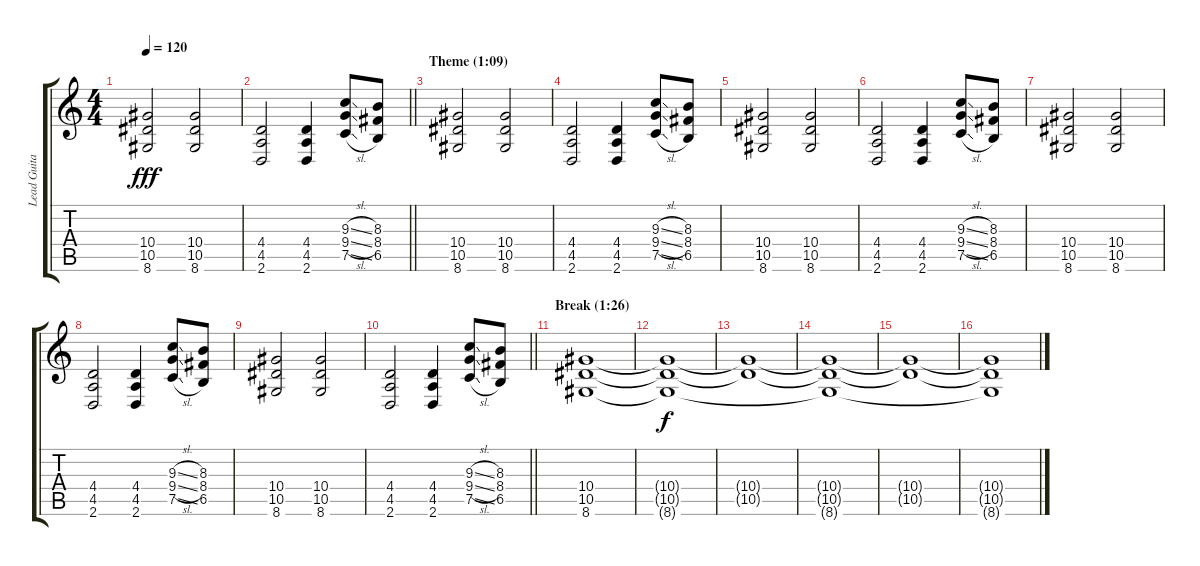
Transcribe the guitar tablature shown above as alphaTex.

\track ("Lead Guitar" "Lead Guita") {instrument distortionguitar}
\staff {score tabs}
\tuning (C4 G3 Eb3 Bb2 F2 C2) {hide}
\ts (4 4)
\tempo 120
\clef g2
\ks c
(10.4 10.5 8.6).2{dy fff} (10.4 10.5 8.6).2 |
\barLineRight lightlight
(4.4 4.5 2.6).2 (4.4 4.5 2.6).4 (9.3{sl} 9.4{sl} 7.5{sl}).8 (8.3 8.4 6.5).8 |
\section ("" "Theme (1:09)")
(10.4 10.5 8.6).2 (10.4 10.5 8.6).2 |
(4.4 4.5 2.6).2 (4.4 4.5 2.6).4 (9.3{sl} 9.4{sl} 7.5{sl}).8 (8.3 8.4 6.5).8 |
(10.4 10.5 8.6).2 (10.4 10.5 8.6).2 |
(4.4 4.5 2.6).2 (4.4 4.5 2.6).4 (9.3{sl} 9.4{sl} 7.5{sl}).8 (8.3 8.4 6.5).8 |
(10.4 10.5 8.6).2 (10.4 10.5 8.6).2 |
(4.4 4.5 2.6).2 (4.4 4.5 2.6).4 (9.3{sl} 9.4{sl} 7.5{sl}).8 (8.3 8.4 6.5).8 |
(10.4 10.5 8.6).2 (10.4 10.5 8.6).2 |
\barLineRight lightlight
(4.4 4.5 2.6).2 (4.4 4.5 2.6).4 (9.3{sl} 9.4{sl} 7.5{sl}).8 (8.3 8.4 6.5).8 |
\section ("" "Break (1:26)")
(10.4 10.5 8.6).1 |
(10.4{t} 10.5{t} 8.6{t}).1{dy f} |
(10.4{t} 10.5{t}).1 |
(10.4{t} 10.5{t} 8.6{t}).1 |
(10.4{t} 10.5{t}).1 |
(10.4{t} 10.5{t} 8.6{t}).1
